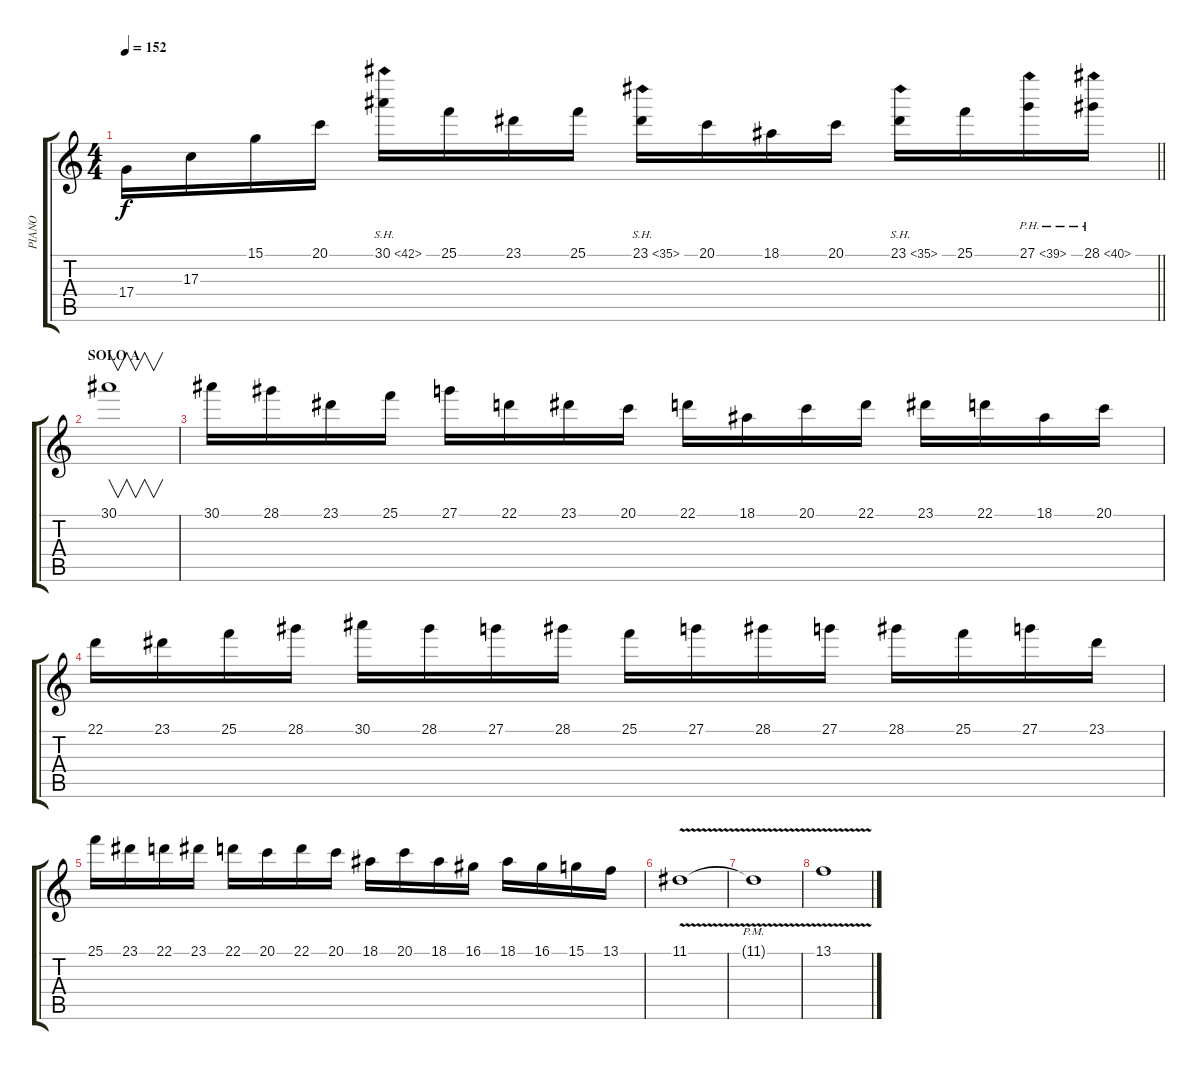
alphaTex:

\track ("PIANO" "PIANO") {instrument acousticgrandpiano}
\staff {score tabs}
\tuning (E4 B3 G3 D3 A2 E2) {hide}
\ts (4 4)
\tempo 152
\clef g2
\barLineRight lightlight
\ks c
17.4.16{dy f} 17.3.16 15.1.16 20.1.16 30.1{sh 12}.16 25.1.16 23.1.16 25.1.16 23.1{sh 12}.16 20.1.16 18.1.16 20.1.16 23.1{sh 12}.16 25.1.16 27.1{ph 12}.16 28.1{ph 12}.16 |
\section ("" "SOLO A")
30.1.1{v} |
30.1.16 28.1.16 23.1.16 25.1.16 27.1.16 22.1.16 23.1.16 20.1.16 22.1.16 18.1.16 20.1.16 22.1.16 23.1.16 22.1.16 18.1.16 20.1.16 |
22.1.16 23.1.16 25.1.16 28.1.16 30.1.16 28.1.16 27.1.16 28.1.16 25.1.16 27.1.16 28.1.16 27.1.16 28.1.16 25.1.16 27.1.16 23.1.16 |
25.1.16 23.1.16 22.1.16 23.1.16 22.1.16 20.1.16 22.1.16 20.1.16 18.1.16 20.1.16 18.1.16 16.1.16 18.1.16 16.1.16 15.1.16 13.1.16 |
11.1{v}.1 |
11.1{pm t}.1 |
13.1{v}.1
